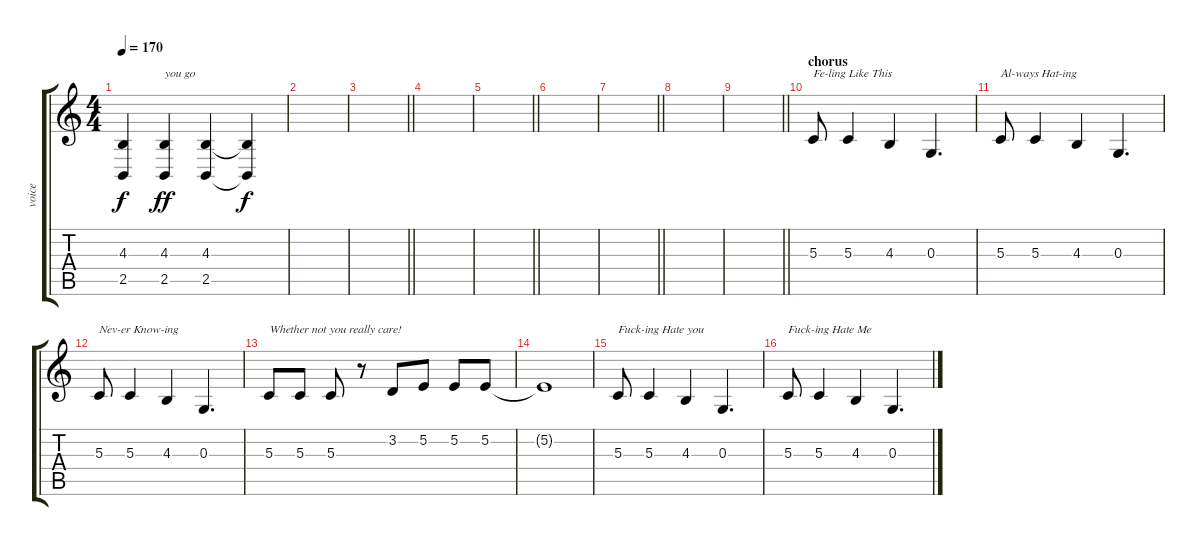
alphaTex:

\track ("voice" "voice") {instrument tenorsax}
\staff {score tabs}
\tuning (E4 B3 G3 D3 A2 E2) {hide}
\ts (4 4)
\tempo 170
\clef g2
\ks c
(4.3{t} 2.5{t}).4{dy f} (4.3 2.5).4{txt "you go" dy ff} (4.3 2.5).4 (4.3{t} 2.5{t}).4{dy f} |
|
\barLineRight lightlight
|
|
\barLineRight lightlight
|
|
\barLineRight lightlight
|
|
\barLineRight lightlight
|
\section ("" "chorus")
5.3.8{txt "Fe-ling Like This"} 5.3.4 4.3.4 0.3.4{d} |
5.3.8{txt "Al-ways Hat-ing"} 5.3.4 4.3.4 0.3.4{d} |
5.3.8{txt "Nev-er Know-ing"} 5.3.4 4.3.4 0.3.4{d} |
5.3.8{txt "Whether not you really care!"} 5.3.8 5.3.8 r.8 3.2.8 5.2.8 5.2.8 5.2.8 |
5.2{t}.1 |
5.3.8{txt "Fuck-ing Hate you"} 5.3.4 4.3.4 0.3.4{d} |
5.3.8{txt "Fuck-ing Hate Me"} 5.3.4 4.3.4 0.3.4{d}
